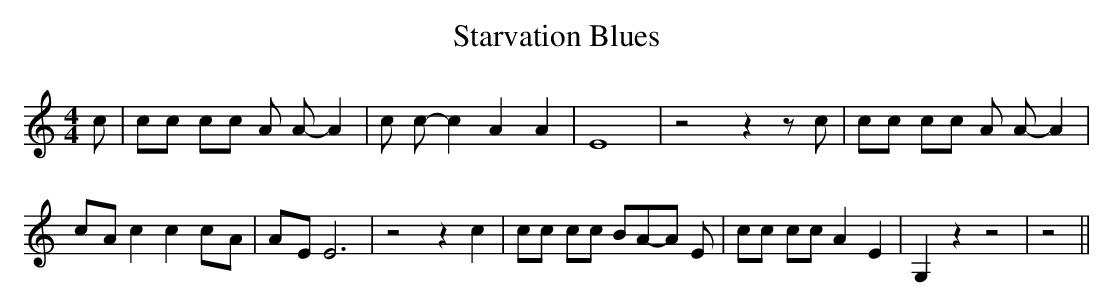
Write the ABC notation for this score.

X:1
T:Starvation Blues
M:4/4
L:1/8
K:C
 c| cc cc A A- A2| c c- c2 A2 A2| E8| z4 z2 z c| cc cc A A- A2|c-A c2 c2c-A|\
A-E E6| z4 z2 c2| cc cc BA-A E| cc cc A2 E2| G,2 z2 z4| z4||
